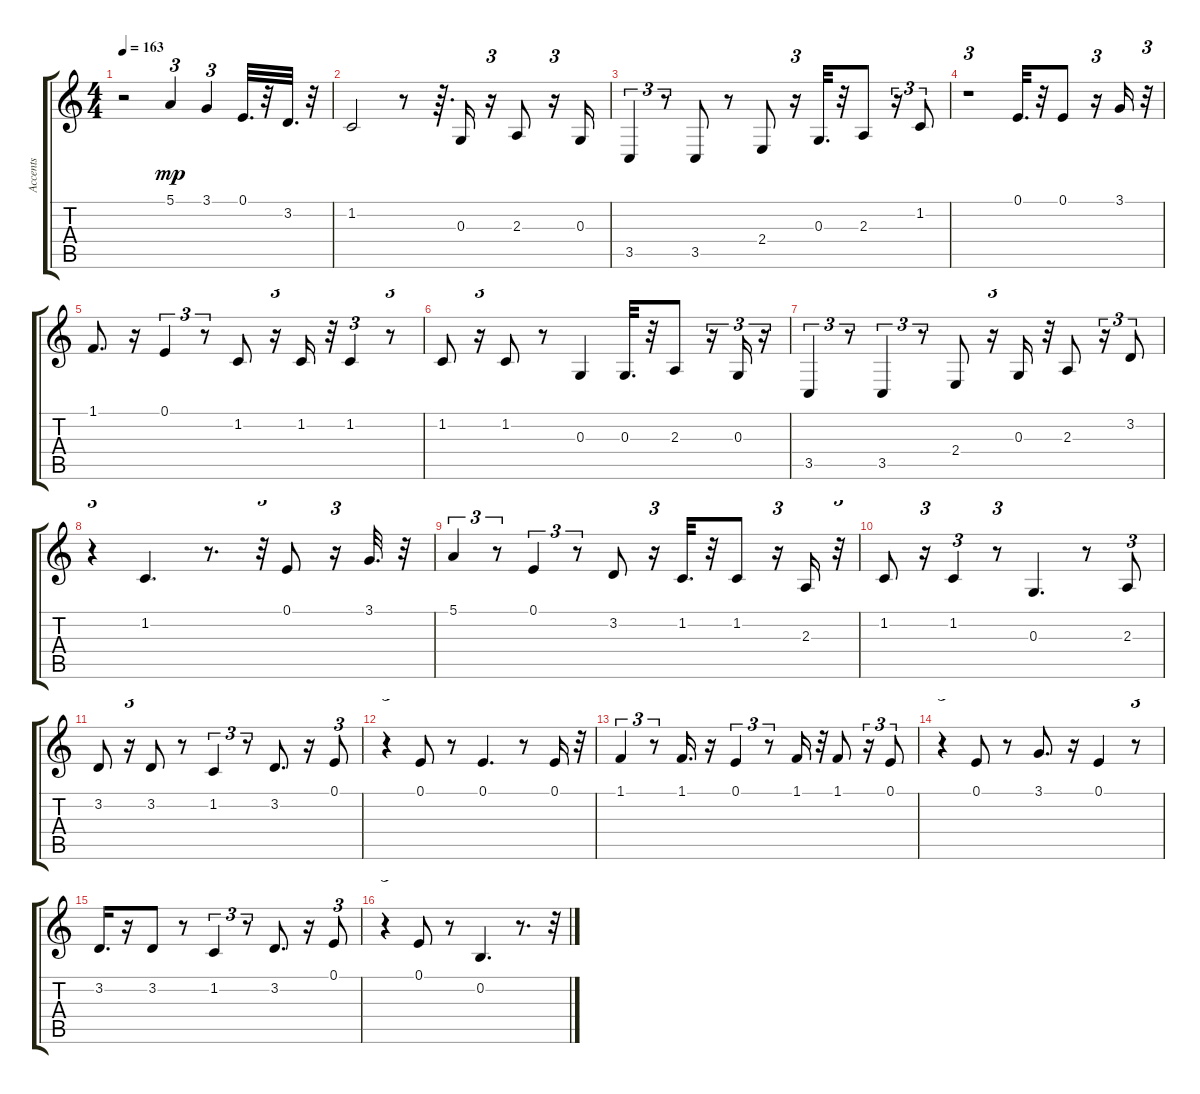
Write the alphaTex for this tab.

\track ("Accents" "Accents") {instrument fx4atmosphere}
\staff {score tabs}
\tuning (E4 B3 G3 D3 A2 E2) {hide}
\ts (4 4)
\tempo 163
\clef g2
\ks c
r.2{dy mp} 5.1.4{tu (3 2)} 3.1.4{tu (3 2)} 0.1.32{d} r.32 3.2.32{d} r.32 |
1.2.2 r.8 r.64{d} 0.3.16 r.16{tu (3 2)} 2.3.8 r.16{tu (3 2)} 0.3.16 |
3.5.4{tu (3 2)} r.8{tu (3 2)} 3.5.8 r.8 2.4.8 r.16{tu (3 2)} 0.3.32{d} r.32 2.3.8 r.16{tu (3 2)} 1.2.8{tu (3 2)} |
r.1{tu (3 2)} 0.1.32{d} r.32 0.1.8 r.16{tu (3 2)} 3.1.16 r.32{tu (3 2)} |
1.1.8{d} r.16 0.1.4{tu (3 2)} r.8{tu (3 2)} 1.2.8 r.16{tu (3 2)} 1.2.16 r.32{tu (3 2)} 1.2.4{tu (3 2)} r.8{tu (3 2)} |
1.2.8 r.16{tu (3 2)} 1.2.8 r.8 0.3.4 0.3.32{d} r.32 2.3.8 r.16{tu (3 2)} 0.3.16{tu (3 2)} r.16{tu (3 2)} |
3.5.4{tu (3 2)} r.8{tu (3 2)} 3.5.4{tu (3 2)} r.8{tu (3 2)} 2.4.8 r.16{tu (3 2)} 0.3.16 r.32{tu (3 2)} 2.3.8 r.16{tu (3 2)} 3.2.8{tu (3 2)} |
r.4{tu (3 2)} 1.2.4{d} r.8{d} r.32{tu (3 2)} 0.1.8 r.16{tu (3 2)} 3.1.32{d} r.32 |
5.1.4{tu (3 2)} r.8{tu (3 2)} 0.1.4{tu (3 2)} r.8{tu (3 2)} 3.2.8 r.16{tu (3 2)} 1.2.32{d} r.32 1.2.8 r.16{tu (3 2)} 2.3.16 r.32{tu (3 2)} |
1.2.8 r.16{tu (3 2)} 1.2.4{tu (3 2)} r.8{tu (3 2)} 0.3.4{d} r.8 2.3.8{tu (3 2)} |
3.2.8 r.16{tu (3 2)} 3.2.8 r.8 1.2.4{tu (3 2)} r.8{tu (3 2)} 3.2.8{d} r.16 0.1.8{tu (3 2)} |
r.4{tu (3 2)} 0.1.8 r.8 0.1.4{d} r.8 0.1.16 r.32{tu (3 2)} |
1.1.4{tu (3 2)} r.8{tu (3 2)} 1.1.16{d} r.16 0.1.4{tu (3 2)} r.8{tu (3 2)} 1.1.16 r.32{tu (3 2)} 1.1.8 r.16{tu (3 2)} 0.1.8{tu (3 2)} |
r.4{tu (3 2)} 0.1.8 r.8 3.1.8{d} r.16 0.1.4 r.8{tu (3 2)} |
3.2.16{d} r.16 3.2.8 r.8 1.2.4{tu (3 2)} r.8{tu (3 2)} 3.2.8{d} r.16 0.1.8{tu (3 2)} |
r.4{tu (3 2)} 0.1.8 r.8 0.2.4{d} r.8{d} r.32{tu (3 2)}
